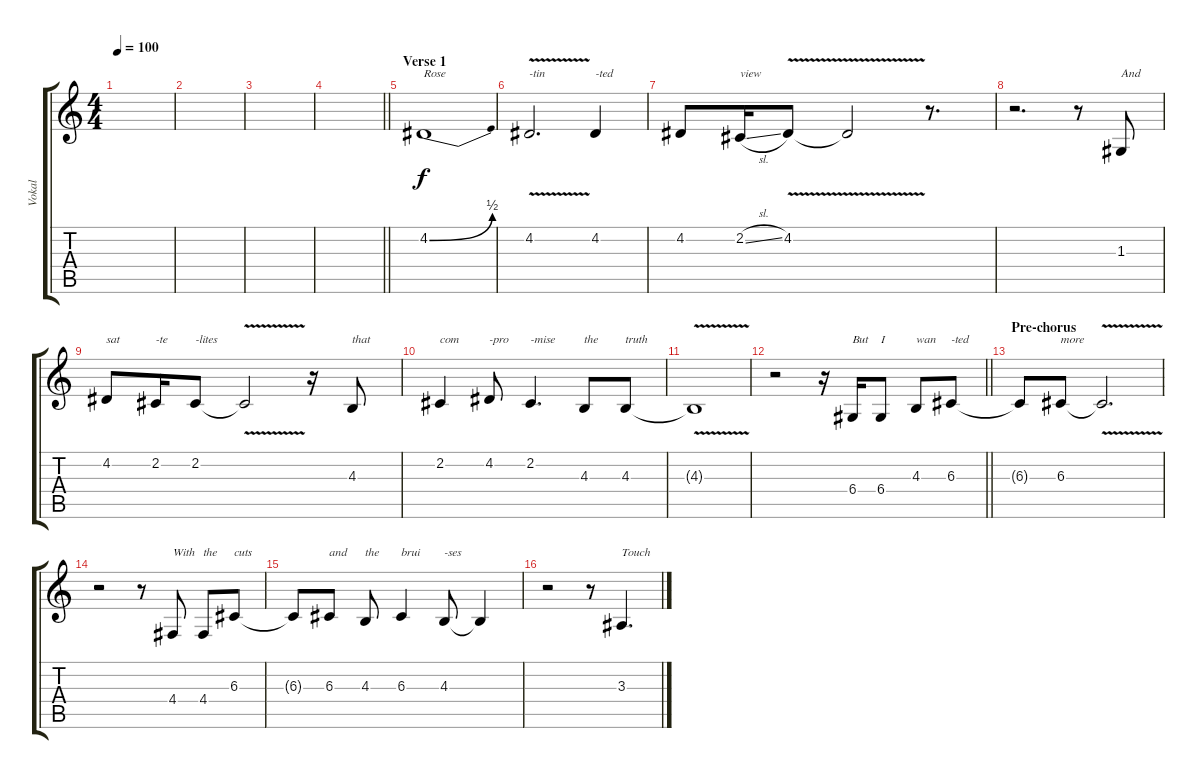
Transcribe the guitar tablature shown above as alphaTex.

\track ("Vokal" "Vokal") {instrument synthvoice}
\staff {score tabs}
\tuning (E4 B3 G3 D3 A2 E2) {hide}
\ts (4 4)
\tempo 100
\clef g2
\ks c
|
|
|
\barLineRight lightlight
|
\section ("" "Verse 1")
4.2{be (bend 0 0 60 2)}.1{txt "Rose"} |
4.2{v}.2{d txt "-tin"} 4.2.4{txt "-ted"} |
4.2.8 2.2{sl}.16{txt "view"} 4.2{v}.8 4.2{t}.2 r.8{d} |
r.2{d} r.8 1.3.8{txt "And"} |
4.2.8{txt "sat"} 2.2.16{txt "-te"} 2.2.8{txt "-lites"} 2.2{v t}.2 r.16 4.3.8{txt "that"} |
2.2.4{txt "com"} 4.2.8{txt "-pro"} 2.2.4{d txt "-mise"} 4.3.8{txt "the"} 4.3.8{txt "truth"} |
4.3{v t}.1 |
\barLineRight lightlight
r.2 r.16 6.4.16{txt "But"} 6.4.8{txt "I"} 4.3.8{txt "wan"} 6.3.8{txt "-ted"} |
\section ("" "Pre-chorus")
6.3{t}.8 6.3.8{txt "more"} 6.3{v t}.2{d} |
r.2 r.8 4.4.8{txt "With"} 4.4.8{txt "the"} 6.3.8{txt "cuts"} |
6.3{t}.8 6.3.8{txt "and"} 4.3.8{txt "the"} 6.3.4{txt "brui"} 4.3.8{txt "-ses"} 4.3{t}.4 |
r.2 r.8 3.3.4{d txt "Touch"}
